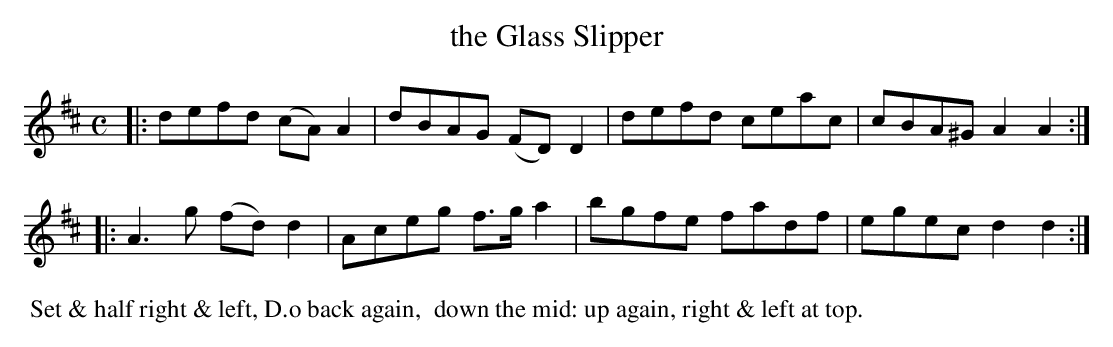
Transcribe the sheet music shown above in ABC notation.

X:1
T: the Glass Slipper
M: C
L: 1/8
K: D
|:\
defd (cA)A2 | dBAG (FD)D2 |\
defd ceac | cBA^G A2A2 :|
|:\
A3g (fd)d2 | Aceg f>ga2 |\
bgfe fadf | egec d2d2 :|
